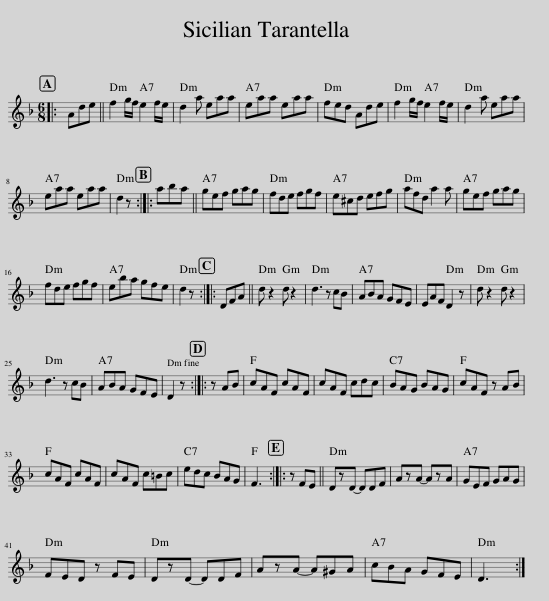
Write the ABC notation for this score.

X:1
L:1/8
M:6/8
I:linebreak $
K:Dmin
V:1 treble
V:1
|: Ade || f2 g/f/ e2 f/e/ | d2 a eaa | eaa eaa | fed Ade | %5
 f2 g/f/ e2 f/e/ | d2 a eaa |$ eaa eaa | d2 z :: aba || %10
 gef gag | fde fgf | e^cd efg | afd a2 a | gef gag |$ %15
 fde fgf | eba gfe | d2 z :: DFA || d z2 d z2 | %20
 d3 z cB | ABA GFE | EAF D2 z | d z2 d z2 |$ d3 z cB | %25
 ABA GFE | D2 z :: z AB | cAF cAF | cAF cdc | %30
 BAG BAG | cAF z AB |$ cAF cAF | cAF c=Bc | edc BAG | %35
 F3 :: z FE || DzD- DDF | AzA- AzA | GEF GAG |$ %40
 FED z FE | DzD- DDF | AzA- A^GA | cBA GFE | D3 :| %45
